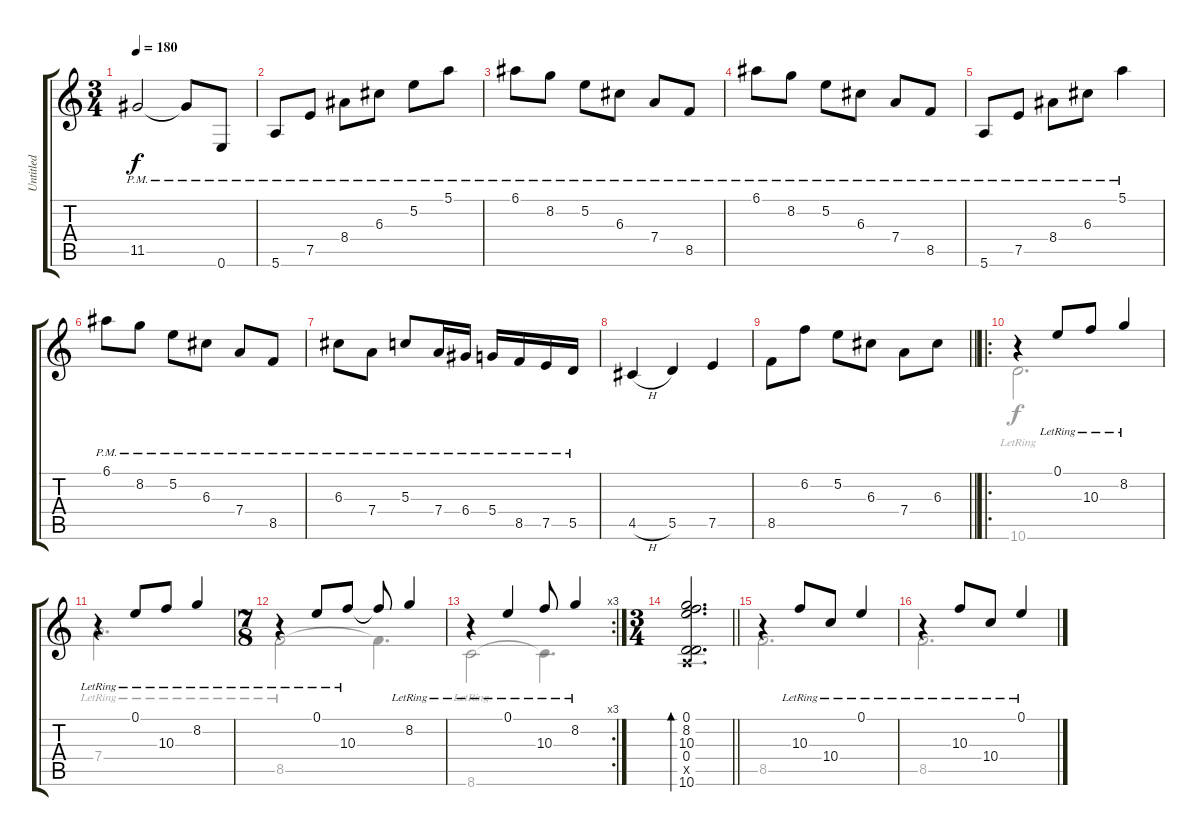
\track ("Untitled" "Untitled") {instrument acousticguitarnylon}
\staff {score tabs}
\tuning (E4 B3 G3 D3 A2 E2) {hide}
\voice
\ts (3 4)
\tempo 180
\clef g2
\ks c
11.5{pm}.2{dy f} 11.5{pm t}.8 0.6{pm}.8 |
5.6{pm}.8 7.5{pm}.8 8.4{pm}.8 6.3{pm}.8 5.2{pm}.8 5.1{pm}.8 |
6.1{pm}.8 8.2{pm}.8 5.2{pm}.8 6.3{pm}.8 7.4{pm}.8 8.5{pm}.8 |
6.1{pm}.8 8.2{pm}.8 5.2{pm}.8 6.3{pm}.8 7.4{pm}.8 8.5{pm}.8 |
5.6{pm}.8 7.5{pm}.8 8.4{pm}.8 6.3{pm}.8 5.1{pm}.4 |
6.1{pm}.8 8.2{pm}.8 5.2{pm}.8 6.3{pm}.8 7.4{pm}.8 8.5{pm}.8 |
6.3{pm}.8 7.4{pm}.8 5.3{pm}.8 7.4{pm}.16 6.4{pm}.16 5.4{pm}.16 8.5{pm}.16 7.5{pm}.16 5.5{pm}.16 |
4.5{h}.4 5.5.4 7.5.4 |
\barLineRight lightlight
8.5.8 6.2.8 5.2.8 6.3.8 7.4.8 6.3.8 |
\ro
r.4 0.1{lr}.8 10.3{lr}.8 8.2{lr}.4 |
r.4 0.1{lr}.8 10.3{lr}.8 8.2{lr}.4 |
\ts (7 8)
r.4 0.1{lr}.8 10.3{lr}.8 10.3{t}.8 8.2{lr}.4 |
\rc 3
r.4 0.1{lr}.4 10.3{lr}.8 8.2{lr}.4 |
\ts (3 4)
\barLineRight lightlight
(0.1 8.2 10.3 0.4 0.5{x} 10.6).2{d bd 30} |
r.4 10.3{lr}.8 10.4{lr}.8 0.1{lr}.4 |
r.4 10.3{lr}.8 10.4{lr}.8 0.1{lr}.4
\voice
\clef g2
\ottava regular
\simile none
\ks c
|
|
|
|
|
|
|
|
\barLineRight lightlight
|
10.6{lr}.2{d} |
7.4{lr}.2{d} |
8.5{lr}.2 8.5{t}.4{d} |
8.6{lr}.2 8.6{t}.4{d} |
\barLineRight lightlight
|
8.5.2{d} |
8.5.2{d}
